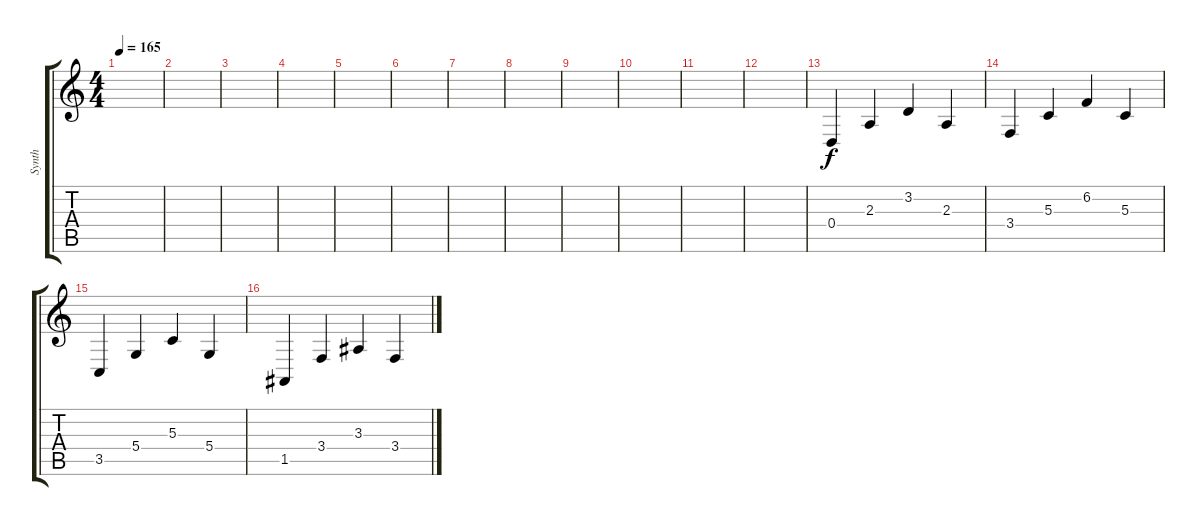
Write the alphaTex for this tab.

\track ("Synth" "Synth") {instrument choiraahs}
\staff {score tabs}
\tuning (E4 B3 G3 D3 A2 D2) {hide}
\ts (4 4)
\tempo 165
\clef g2
\ks c
|
|
|
|
|
|
|
|
|
|
|
|
0.4.4 2.3.4 3.2.4 2.3.4 |
3.4.4 5.3.4 6.2.4 5.3.4 |
3.5.4 5.4.4 5.3.4 5.4.4 |
1.5.4 3.4.4 3.3.4 3.4.4
